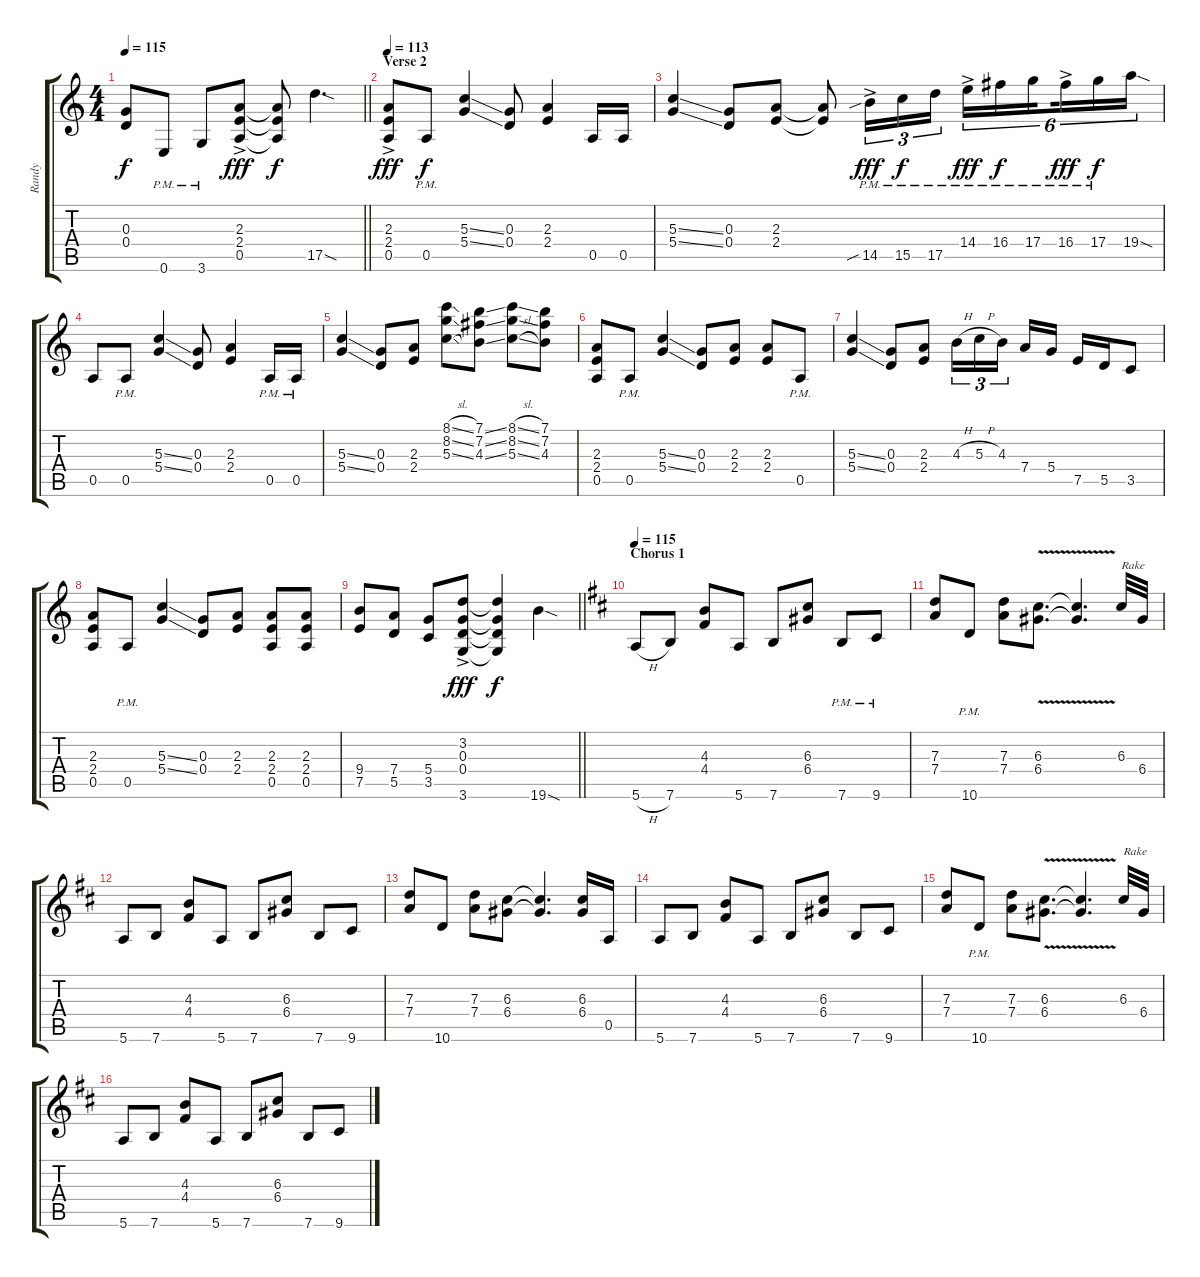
\track ("Randy" "Randy") {instrument overdrivenguitar}
\staff {score tabs}
\tuning (E4 B3 G3 D3 A2 E2) {hide}
\ts (4 4)
\tempo 115
\clef g2
\barLineRight lightlight
\ks c
(0.3 0.4).8{dy f} 0.6{pm}.8 3.6{pm}.8 (2.3 2.4 0.5{ac}).8{dy fff} (2.3{t} 2.4{t} 0.5{t}).8{dy f} 17.5{sod}.4{d} |
\section ("" "Verse 2")
\tempo 113
(2.3 2.4 0.5{ac}).8{dy fff} 0.5{pm}.8{dy f} (5.3{ss} 5.4{ss}).4 (0.3 0.4).8 (2.3 2.4).4 0.5.16 0.5.16 |
(5.3{ss} 5.4{ss}).4 (0.3 0.4).8 (2.3 2.4).8 (2.3{t} 2.4{t}).8 14.5{sib ac pm}.16{tu (3 2) dy fff} 15.5{pm}.16{tu (3 2) dy f} 17.5{pm}.16{tu (3 2)} 14.4{ac pm}.16{tu (6 4) dy fff} 16.4{pm}.16{tu (6 4) dy f} 17.4{pm}.16{tu (6 4) beam splitsecondary} 16.4{ac pm}.16{tu (6 4) dy fff} 17.4{pm}.16{tu (6 4) dy f} 19.4{sod}.16{tu (6 4)} |
0.5.8 0.5{pm}.8 (5.3{ss} 5.4{ss}).4 (0.3 0.4).8 (2.3 2.4).4 0.5{pm}.16 0.5{pm}.16 |
(5.3{ss} 5.4{ss}).4 (0.3 0.4).8 (2.3 2.4).8 (8.1{sl} 8.2{sl} 5.3{sl}).8 (7.1{ss} 7.2{ss} 4.3{ss}).8 (8.1{sl} 8.2{sl} 5.3{sl}).8 (7.1 7.2 4.3).8 |
(2.3 2.4 0.5).8 0.5{pm}.8 (5.3{ss} 5.4{ss}).4 (0.3 0.4).8 (2.3 2.4).8 (2.3 2.4).8 0.5{pm}.8 |
(5.3{ss} 5.4{ss}).4 (0.3 0.4).8 (2.3 2.4).8 4.3{h}.16{tu (3 2)} 5.3{h}.16{tu (3 2)} 4.3.16{tu (3 2) beam splitsecondary} 7.4.16 5.4.16 7.5.16 5.5.16 3.5.8 |
(2.3 2.4 0.5).8 0.5{pm}.8 (5.3{ss} 5.4{ss}).4 (0.3 0.4).8 (2.3 2.4).8 (2.3 2.4 0.5).8 (2.3 2.4 0.5).8 |
\barLineRight lightlight
(9.4 7.5).8 (7.4 5.5).8 (5.4 3.5).8 (3.2 0.3 0.4 3.6{ac}).8{dy fff} (3.2{t} 0.3{t} 0.4{t} 3.6{t}).4{dy f} 19.6{sod}.4 |
\section ("" "Chorus 1")
\tempo 115
\ks d
5.6{h}.8 7.6.8 (4.3 4.4).8 5.6.8 7.6.8 (6.3 6.4).8 7.6{pm}.8 9.6{pm}.8 |
(7.3 7.4).8 10.6{pm}.8 (7.3 7.4).8 (6.3{v} 6.4{v}).8{d} (6.3{t} 6.4{t}).4{d} 6.3.32{txt "Rake"} 6.4.32 |
5.6.8 7.6.8 (4.3 4.4).8 5.6.8 7.6.8 (6.3 6.4).8 7.6.8 9.6.8 |
(7.3 7.4).8 10.6.8 (7.3 7.4).8 (6.3 6.4).8 (6.3{t} 6.4{t}).4{d} (6.3 6.4).16 0.5.16 |
5.6.8 7.6.8 (4.3 4.4).8 5.6.8 7.6.8 (6.3 6.4).8 7.6.8 9.6.8 |
(7.3 7.4).8 10.6{pm}.8 (7.3 7.4).8 (6.3{v} 6.4{v}).8{d} (6.3{t} 6.4{t}).4{d} 6.3.32{txt "Rake"} 6.4.32 |
5.6.8 7.6.8 (4.3 4.4).8 5.6.8 7.6.8 (6.3 6.4).8 7.6.8 9.6.8
